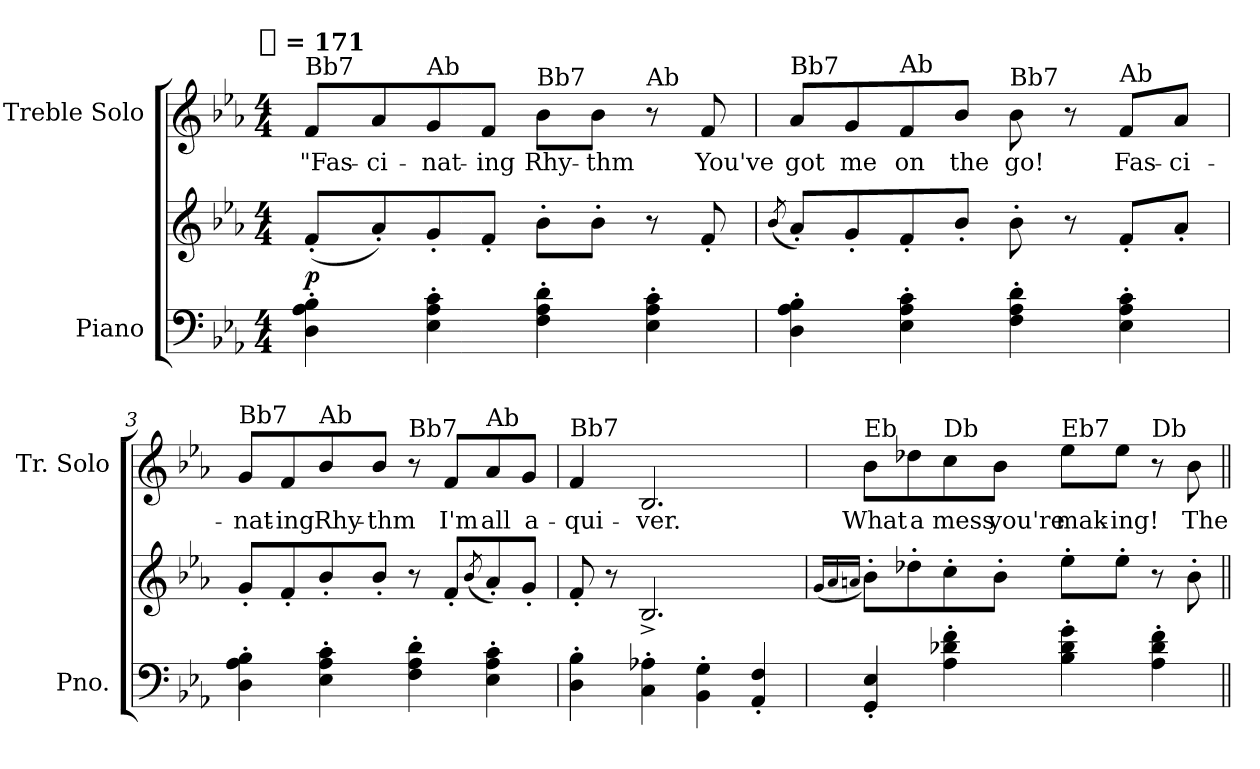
**kern	**kern	**dynam	**kern	**text
*part2	*part2	*part2	*part1	*part1
*staff3	*staff2	*staff2/3	*staff1	*staff1
*I"Piano	*	*	*I"Treble Solo	*
*I'Pno.	*	*	*I'Tr. Solo	*
*clefF4	*clefG2	*	*clefG2	*
*k[b-e-a-]	*k[b-e-a-]	*	*k[b-e-a-]	*
*E-:	*E-:	*	*E-:	*
!!LO:TX:omd:t=[quarter] = 171
*M4/4	*M4/4	*	*M4/4	*
*MM171	*MM171	*	*MM171	*
=1	=1	=1	=1	=1
!	!	!	!LO:TX:a:t=Bb7	!
4D' 4A-' 4B-'	(8f'L	p	8fL	"Fas-
.	8a-')	.	8a-	-ci-
!	!	!	!LO:TX:a:t=Ab	!
4E-' 4A-' 4c'	8g'	.	8g	-nat-
.	8f'J	.	8fJ	-ing
!	!	!	!LO:TX:a:t=Bb7	!
4F' 4A-' 4d'	8b-'L	.	8b-L	Rhy-
.	8b-'J	.	8b-J	-thm
!	!	!	!LO:TX:a:t=Ab	!
4E-' 4A-' 4c'	8r	.	8r	.
.	8f'	.	8f	You've
=2	=2	=2	=2	=2
.	(8qb-/	.	.	.
!	!	!	!LO:TX:a:t=Bb7	!
4D' 4A-' 4B-'	8a-'L)	.	8a-L	got
.	8g'	.	8g	me
!	!	!	!LO:TX:a:t=Ab	!
4E-' 4A-' 4c'	8f'	.	8f	on
.	8b-'J	.	8b-J	the
!	!	!	!LO:TX:a:t=Bb7	!
4F' 4A-' 4d'	8b-'	.	8b-	go!
.	8r	.	8r	.
!	!	!	!LO:TX:a:t=Ab	!
4E-' 4A-' 4c'	8f'L	.	8fL	Fas-
.	8a-'J	.	8a-J	-ci-
=3	=3	=3	=3	=3
!	!	!	!LO:TX:a:t=Bb7	!
4D' 4A-' 4B-'	8g'L	.	8gL	-nat-
.	8f'	.	8f	-ing
!	!	!	!LO:TX:a:t=Ab	!
4E-' 4A-' 4c'	8b-'	.	8b-	Rhy-
.	8b-'J	.	8b-J	-thm
!	!	!	!LO:TX:a:t=Bb7	!
4F' 4A-' 4d'	8r	.	8r	.
.	8f'L	.	8fL	I'm
.	(8qb-/	.	.	.
!	!	!	!LO:TX:a:t=Ab	!
4E-' 4A-' 4c'	8a-')	.	8a-	all
.	8g'J	.	8gJ	a-
=4	=4	=4	=4	=4
!	!	!	!LO:TX:a:t=Bb7	!
4D' 4B-'	8f'	.	4f	-qui-
.	8r	.	.	.
4C' 4A-X'	2.B-^	.	2.B-	-ver.
4BB-' 4G'	.	.	.	.
4AA-' 4F'	.	.	.	.
=5	=5	=5	=5	=5
.	(16qqg/LL	.	.	.
.	16qqa-/	.	.	.
.	16qqan/JJ	.	.	.
!	!	!	!LO:TX:a:t=Eb	!
4GG' 4E-'	8b-'L)	.	8b-L	What
.	8dd-X'	.	8dd-X	a
!	!	!	!LO:TX:a:t=Db	!
4A-' 4d-X' 4f'	8cc'	.	8cc	mess
.	8b-'J	.	8b-J	you're
!	!	!	!LO:TX:a:t=Eb7	!
4B-' 4d-' 4g'	8ee-'L	.	8ee-L	mak-
.	8ee-'J	.	8ee-J	-ing!
!	!	!	!LO:TX:a:t=Db	!
4A-' 4d-' 4f'	8r	.	8r	.
.	8b-'	.	8b-	The
=||	=||	=||	=||	=||
*-	*-	*-	*-	*-
